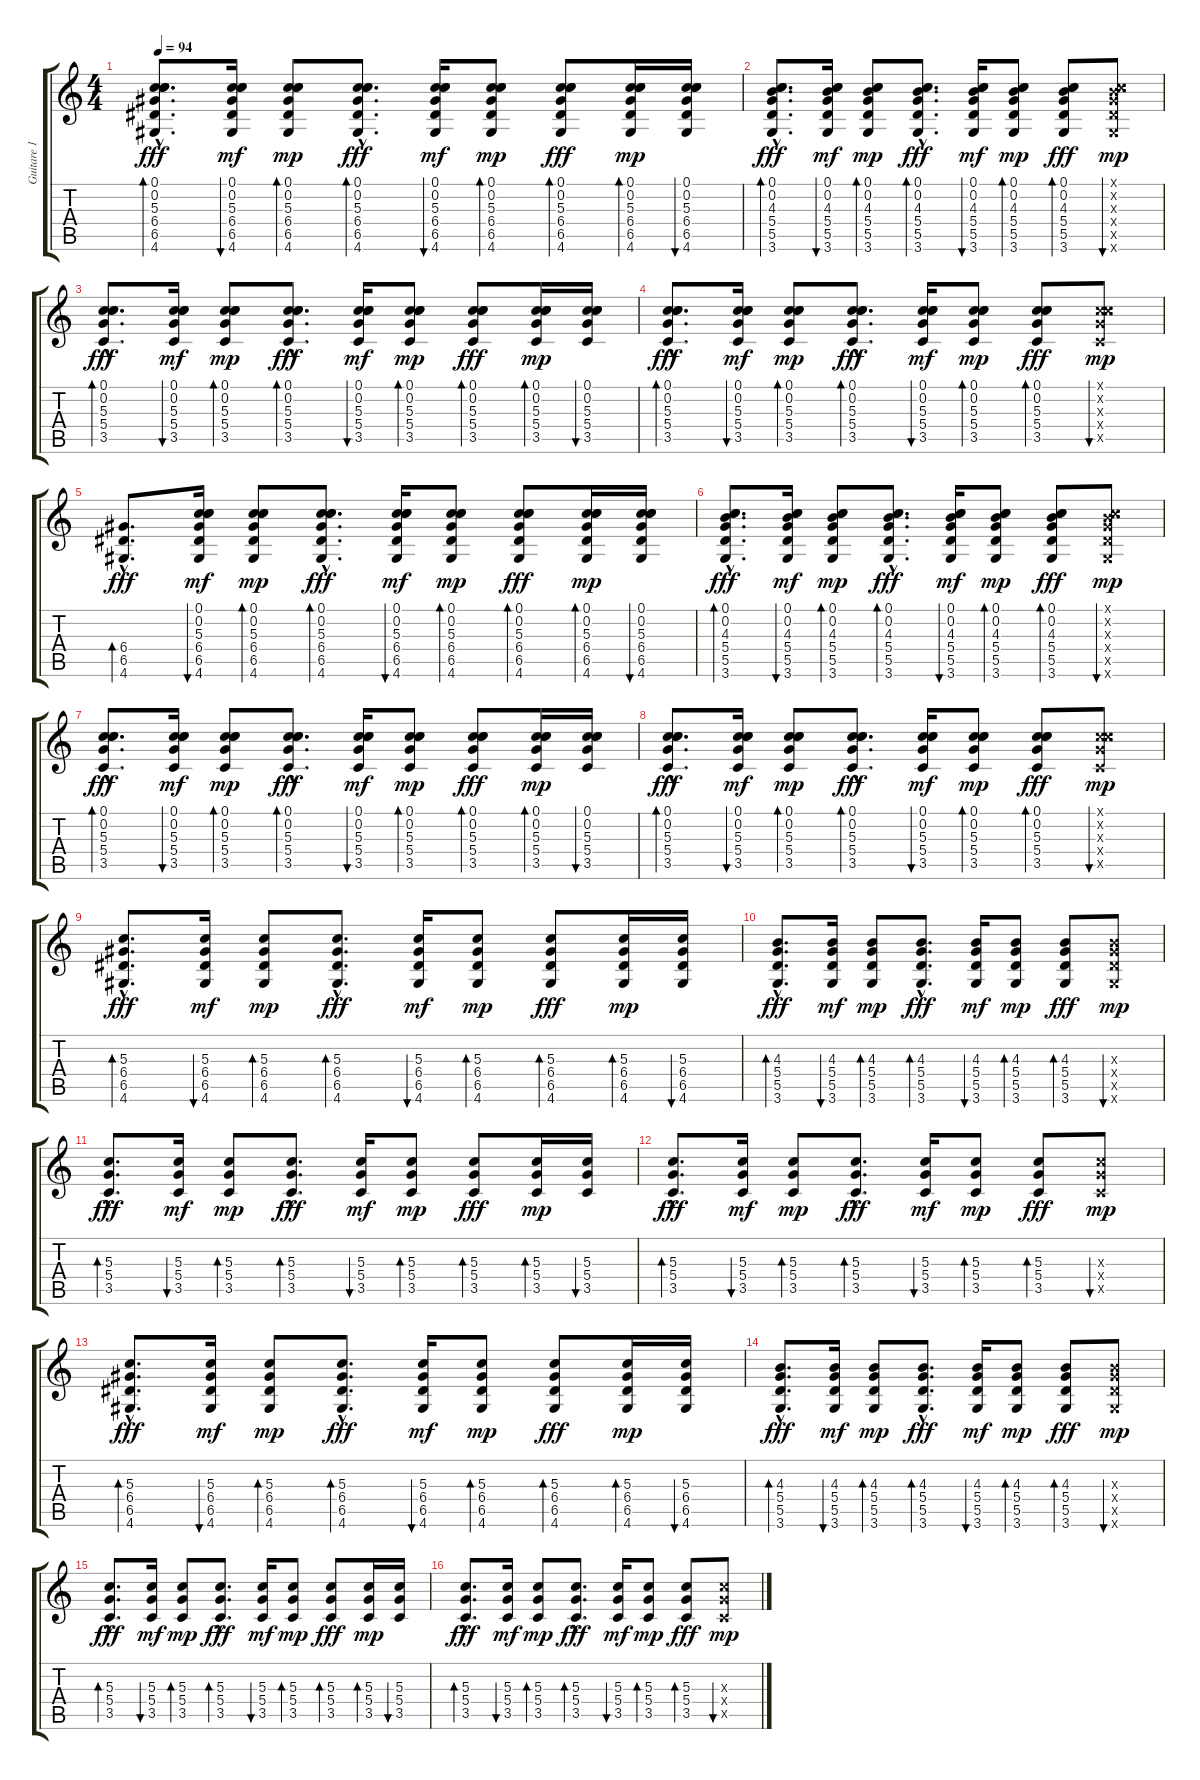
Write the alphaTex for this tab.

\track ("Guitare 1" "Guitare 1") {instrument acousticguitarnylon}
\staff {score tabs}
\tuning (C4 C4 G3 D3 A2 E2) {hide}
\ts (4 4)
\tempo 94
\clef g2
\ks c
(0.1{hac} 0.2{hac} 5.3{hac} 6.4{hac} 6.5{hac} 4.6{hac}).8{d bd 60 dy fff instrument acousticguitarnylon} (0.1 0.2 5.3 6.4 6.5 4.6).16{bu 60 dy mf} (0.1 0.2 5.3 6.4 6.5 4.6).8{bd 60 dy mp} (0.1{hac} 0.2{hac} 5.3{hac} 6.4{hac} 6.5{hac} 4.6{hac}).8{d bd 60 dy fff} (0.1 0.2 5.3 6.4 6.5 4.6).16{bu 60 dy mf} (0.1 0.2 5.3 6.4 6.5 4.6).8{bd 60 dy mp} (0.1 0.2 5.3 6.4 6.5 4.6).8{bd 60 dy fff} (0.1 0.2 5.3 6.4 6.5 4.6).16{bd 60 dy mp} (0.1 0.2 5.3 6.4 6.5 4.6).16{bu 60} |
(0.1{hac} 0.2{hac} 4.3{hac} 5.4{hac} 5.5{hac} 3.6{hac}).8{d bd 60 dy fff} (0.1 0.2 4.3 5.4 5.5 3.6).16{bu 60 dy mf} (0.1 0.2 4.3 5.4 5.5 3.6).8{bd 60 dy mp} (0.1{hac} 0.2{hac} 4.3{hac} 5.4{hac} 5.5{hac} 3.6{hac}).8{d bd 60 dy fff} (0.1 0.2 4.3 5.4 5.5 3.6).16{bu 60 dy mf} (0.1 0.2 4.3 5.4 5.5 3.6).8{bd 60 dy mp} (0.1 0.2 4.3 5.4 5.5 3.6).8{bd 60 dy fff} (0.1{x} 0.2{x} 4.3{x} 5.4{x} 5.5{x} 3.6{x}).8{bu 60 dy mp} |
(0.1{hac} 0.2{hac} 5.3{hac} 5.4{hac} 3.5{hac}).8{d bd 60 dy fff} (0.1 0.2 5.3 5.4 3.5).16{bu 60 dy mf} (0.1 0.2 5.3 5.4 3.5).8{bd 60 dy mp} (0.1{hac} 0.2{hac} 5.3{hac} 5.4{hac} 3.5{hac}).8{d bd 60 dy fff} (0.1 0.2 5.3 5.4 3.5).16{bu 60 dy mf} (0.1 0.2 5.3 5.4 3.5).8{bd 60 dy mp} (0.1 0.2 5.3 5.4 3.5).8{bd 60 dy fff} (0.1 0.2 5.3 5.4 3.5).16{bd 60 dy mp} (0.1 0.2 5.3 5.4 3.5).16{bu 60} |
(0.1{hac} 0.2{hac} 5.3{hac} 5.4{hac} 3.5{hac}).8{d bd 60 dy fff} (0.1 0.2 5.3 5.4 3.5).16{bu 60 dy mf} (0.1 0.2 5.3 5.4 3.5).8{bd 60 dy mp} (0.1{hac} 0.2{hac} 5.3{hac} 5.4{hac} 3.5{hac}).8{d bd 60 dy fff} (0.1 0.2 5.3 5.4 3.5).16{bu 60 dy mf} (0.1 0.2 5.3 5.4 3.5).8{bd 60 dy mp} (0.1 0.2 5.3 5.4 3.5).8{bd 60 dy fff} (0.1{x} 0.2{x} 5.3{x} 5.4{x} 3.5{x}).8{bu 60 dy mp} |
(6.4{hac} 6.5{hac} 4.6{hac}).8{d bd 60 dy fff} (0.1 0.2 5.3 6.4 6.5 4.6).16{bu 60 dy mf} (0.1 0.2 5.3 6.4 6.5 4.6).8{bd 60 dy mp} (0.1{hac} 0.2{hac} 5.3{hac} 6.4{hac} 6.5{hac} 4.6{hac}).8{d bd 60 dy fff} (0.1 0.2 5.3 6.4 6.5 4.6).16{bu 60 dy mf} (0.1 0.2 5.3 6.4 6.5 4.6).8{bd 60 dy mp} (0.1 0.2 5.3 6.4 6.5 4.6).8{bd 60 dy fff} (0.1 0.2 5.3 6.4 6.5 4.6).16{bd 60 dy mp} (0.1 0.2 5.3 6.4 6.5 4.6).16{bu 60} |
(0.1{hac} 0.2{hac} 4.3{hac} 5.4{hac} 5.5{hac} 3.6{hac}).8{d bd 60 dy fff} (0.1 0.2 4.3 5.4 5.5 3.6).16{bu 60 dy mf} (0.1 0.2 4.3 5.4 5.5 3.6).8{bd 60 dy mp} (0.1{hac} 0.2{hac} 4.3{hac} 5.4{hac} 5.5{hac} 3.6{hac}).8{d bd 60 dy fff} (0.1 0.2 4.3 5.4 5.5 3.6).16{bu 60 dy mf} (0.1 0.2 4.3 5.4 5.5 3.6).8{bd 60 dy mp} (0.1 0.2 4.3 5.4 5.5 3.6).8{bd 60 dy fff} (0.1{x} 0.2{x} 4.3{x} 5.4{x} 5.5{x} 3.6{x}).8{bu 60 dy mp} |
(0.1{hac} 0.2{hac} 5.3{hac} 5.4{hac} 3.5{hac}).8{d bd 60 dy fff} (0.1 0.2 5.3 5.4 3.5).16{bu 60 dy mf} (0.1 0.2 5.3 5.4 3.5).8{bd 60 dy mp} (0.1{hac} 0.2{hac} 5.3{hac} 5.4{hac} 3.5{hac}).8{d bd 60 dy fff} (0.1 0.2 5.3 5.4 3.5).16{bu 60 dy mf} (0.1 0.2 5.3 5.4 3.5).8{bd 60 dy mp} (0.1 0.2 5.3 5.4 3.5).8{bd 60 dy fff} (0.1 0.2 5.3 5.4 3.5).16{bd 60 dy mp} (0.1 0.2 5.3 5.4 3.5).16{bu 60} |
(0.1{hac} 0.2{hac} 5.3{hac} 5.4{hac} 3.5{hac}).8{d bd 60 dy fff} (0.1 0.2 5.3 5.4 3.5).16{bu 60 dy mf} (0.1 0.2 5.3 5.4 3.5).8{bd 60 dy mp} (0.1{hac} 0.2{hac} 5.3{hac} 5.4{hac} 3.5{hac}).8{d bd 60 dy fff} (0.1 0.2 5.3 5.4 3.5).16{bu 60 dy mf} (0.1 0.2 5.3 5.4 3.5).8{bd 60 dy mp} (0.1 0.2 5.3 5.4 3.5).8{bd 60 dy fff} (0.1{x} 0.2{x} 5.3{x} 5.4{x} 3.5{x}).8{bu 60 dy mp} |
(5.3{hac} 6.4{hac} 6.5{hac} 4.6{hac}).8{d bd 60 dy fff} (5.3 6.4 6.5 4.6).16{bu 60 dy mf} (5.3 6.4 6.5 4.6).8{bd 60 dy mp} (5.3{hac} 6.4{hac} 6.5{hac} 4.6{hac}).8{d bd 60 dy fff} (5.3 6.4 6.5 4.6).16{bu 60 dy mf} (5.3 6.4 6.5 4.6).8{bd 60 dy mp} (5.3 6.4 6.5 4.6).8{bd 60 dy fff} (5.3 6.4 6.5 4.6).16{bd 60 dy mp} (5.3 6.4 6.5 4.6).16{bu 60} |
(4.3{hac} 5.4{hac} 5.5{hac} 3.6{hac}).8{d bd 60 dy fff} (4.3 5.4 5.5 3.6).16{bu 60 dy mf} (4.3 5.4 5.5 3.6).8{bd 60 dy mp} (4.3{hac} 5.4{hac} 5.5{hac} 3.6{hac}).8{d bd 60 dy fff} (4.3 5.4 5.5 3.6).16{bu 60 dy mf} (4.3 5.4 5.5 3.6).8{bd 60 dy mp} (4.3 5.4 5.5 3.6).8{bd 60 dy fff} (4.3{x} 5.4{x} 5.5{x} 3.6{x}).8{bu 60 dy mp} |
(5.3{hac} 5.4{hac} 3.5{hac}).8{d bd 60 dy fff} (5.3 5.4 3.5).16{bu 60 dy mf} (5.3 5.4 3.5).8{bd 60 dy mp} (5.3{hac} 5.4{hac} 3.5{hac}).8{d bd 60 dy fff} (5.3 5.4 3.5).16{bu 60 dy mf} (5.3 5.4 3.5).8{bd 60 dy mp} (5.3 5.4 3.5).8{bd 60 dy fff} (5.3 5.4 3.5).16{bd 60 dy mp} (5.3 5.4 3.5).16{bu 60} |
(5.3{hac} 5.4{hac} 3.5{hac}).8{d bd 60 dy fff} (5.3 5.4 3.5).16{bu 60 dy mf} (5.3 5.4 3.5).8{bd 60 dy mp} (5.3{hac} 5.4{hac} 3.5{hac}).8{d bd 60 dy fff} (5.3 5.4 3.5).16{bu 60 dy mf} (5.3 5.4 3.5).8{bd 60 dy mp} (5.3 5.4 3.5).8{bd 60 dy fff} (5.3{x} 5.4{x} 3.5{x}).8{bu 60 dy mp} |
(5.3{hac} 6.4{hac} 6.5{hac} 4.6{hac}).8{d bd 60 dy fff} (5.3 6.4 6.5 4.6).16{bu 60 dy mf} (5.3 6.4 6.5 4.6).8{bd 60 dy mp} (5.3{hac} 6.4{hac} 6.5{hac} 4.6{hac}).8{d bd 60 dy fff} (5.3 6.4 6.5 4.6).16{bu 60 dy mf} (5.3 6.4 6.5 4.6).8{bd 60 dy mp} (5.3 6.4 6.5 4.6).8{bd 60 dy fff} (5.3 6.4 6.5 4.6).16{bd 60 dy mp} (5.3 6.4 6.5 4.6).16{bu 60} |
(4.3{hac} 5.4{hac} 5.5{hac} 3.6{hac}).8{d bd 60 dy fff} (4.3 5.4 5.5 3.6).16{bu 60 dy mf} (4.3 5.4 5.5 3.6).8{bd 60 dy mp} (4.3{hac} 5.4{hac} 5.5{hac} 3.6{hac}).8{d bd 60 dy fff} (4.3 5.4 5.5 3.6).16{bu 60 dy mf} (4.3 5.4 5.5 3.6).8{bd 60 dy mp} (4.3 5.4 5.5 3.6).8{bd 60 dy fff} (4.3{x} 5.4{x} 5.5{x} 3.6{x}).8{bu 60 dy mp} |
(5.3{hac} 5.4{hac} 3.5{hac}).8{d bd 60 dy fff} (5.3 5.4 3.5).16{bu 60 dy mf} (5.3 5.4 3.5).8{bd 60 dy mp} (5.3{hac} 5.4{hac} 3.5{hac}).8{d bd 60 dy fff} (5.3 5.4 3.5).16{bu 60 dy mf} (5.3 5.4 3.5).8{bd 60 dy mp} (5.3 5.4 3.5).8{bd 60 dy fff} (5.3 5.4 3.5).16{bd 60 dy mp} (5.3 5.4 3.5).16{bu 60} |
(5.3{hac} 5.4{hac} 3.5{hac}).8{d bd 60 dy fff} (5.3 5.4 3.5).16{bu 60 dy mf} (5.3 5.4 3.5).8{bd 60 dy mp} (5.3{hac} 5.4{hac} 3.5{hac}).8{d bd 60 dy fff} (5.3 5.4 3.5).16{bu 60 dy mf} (5.3 5.4 3.5).8{bd 60 dy mp} (5.3 5.4 3.5).8{bd 60 dy fff} (5.3{x} 5.4{x} 3.5{x}).8{bu 60 dy mp}
